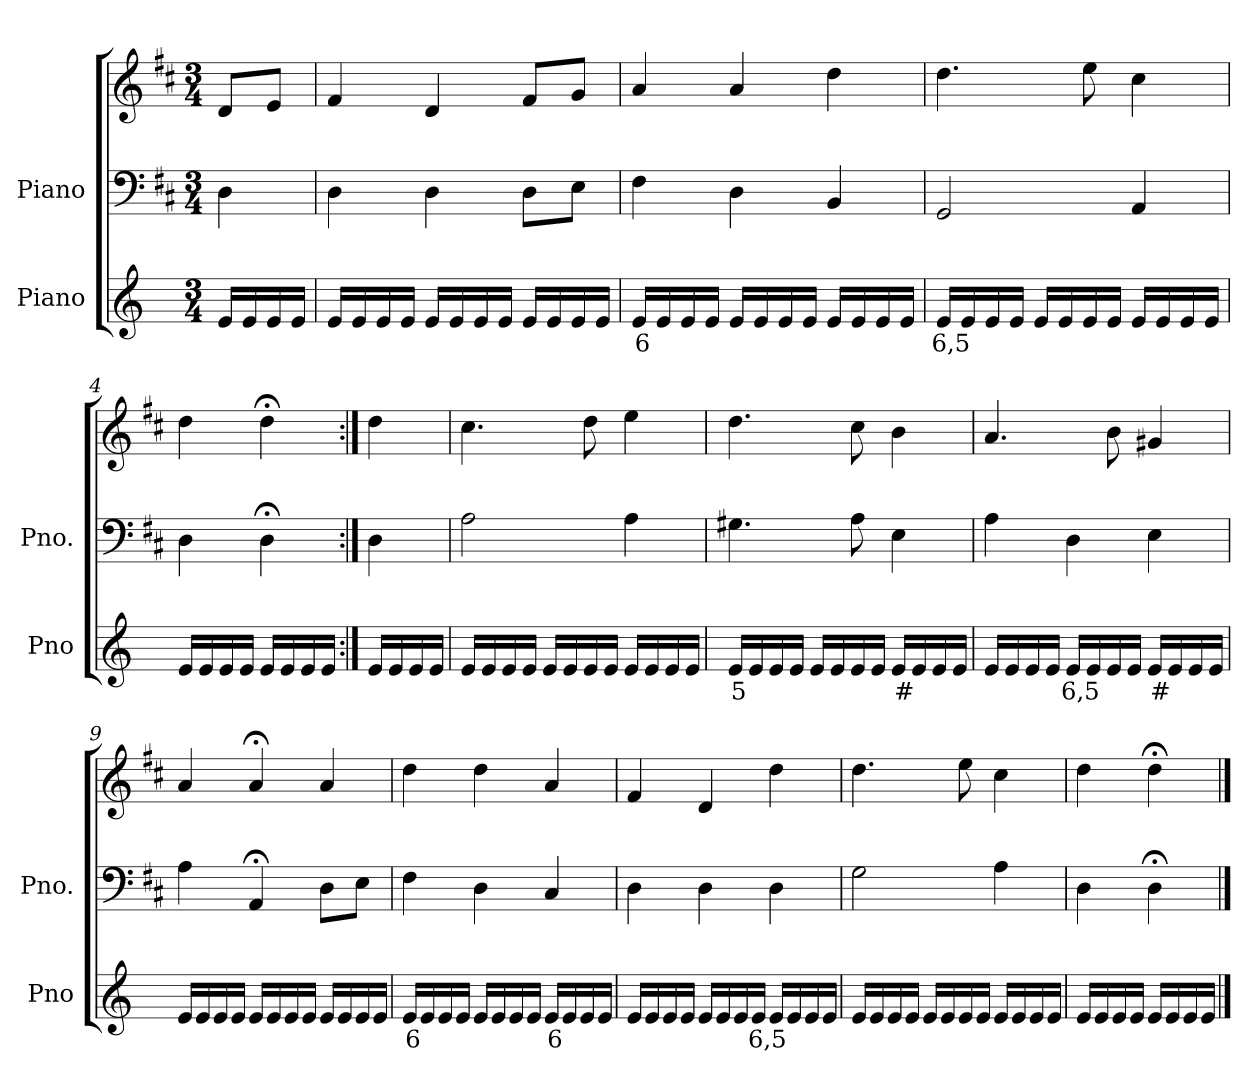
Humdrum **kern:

**kern	**text	**kern	**kern
*part2	*part2	*part1	*part1
*staff3	*staff3	*staff2	*staff1
*I"Piano	*	*I"Piano	*
*I'Pno	*	*I'Pno.	*
*clefG2	*	*clefF4	*clefG2
*k[]	*	*k[f#c#]	*k[f#c#]
*M3/4	*	*M3/4	*M3/4
=	=	=	=
16e/LL	.	4D\	8d/L
16e/	.	.	.
16e/	.	.	8e/J
16e/JJ	.	.	.
=1	=1	=1	=1
16e/LL	.	4D\	4f#/
16e/	.	.	.
16e/	.	.	.
16e/JJ	.	.	.
16e/LL	.	4D\	4d/
16e/	.	.	.
16e/	.	.	.
16e/JJ	.	.	.
16e/LL	.	8D\L	8f#/L
16e/	.	.	.
16e/	.	8E\J	8g/J
16e/JJ	.	.	.
=2	=2	=2	=2
!	!LO:LY:b	!	!
16e/LL	6	4F#\	4a/
16e/	.	.	.
16e/	.	.	.
16e/JJ	.	.	.
16e/LL	.	4D\	4a/
16e/	.	.	.
16e/	.	.	.
16e/JJ	.	.	.
16e/LL	.	4BB/	4dd\
16e/	.	.	.
16e/	.	.	.
16e/JJ	.	.	.
=3	=3	=3	=3
!	!LO:LY:b	!	!
16e/LL	6,5	2GG/	4.dd\
16e/	.	.	.
16e/	.	.	.
16e/JJ	.	.	.
16e/LL	.	.	.
16e/	.	.	.
16e/	.	.	8ee\
16e/JJ	.	.	.
16e/LL	.	4AA/	4cc#\
16e/	.	.	.
16e/	.	.	.
16e/JJ	.	.	.
=4	=4	=4	=4
16e/LL	.	4D\	4dd\
16e/	.	.	.
16e/	.	.	.
16e/JJ	.	.	.
16e/LL	.	4D;<\	4dd;<\
16e/	.	.	.
16e/	.	.	.
16e/JJ	.	.	.
=5:|!	=5:|!	=5:|!	=5:|!
16e/LL	.	4D\	4dd\
16e/	.	.	.
16e/	.	.	.
16e/JJ	.	.	.
=6	=6	=6	=6
16e/LL	.	2A\	4.cc#\
16e/	.	.	.
16e/	.	.	.
16e/JJ	.	.	.
16e/LL	.	.	.
16e/	.	.	.
16e/	.	.	8dd\
16e/JJ	.	.	.
16e/LL	.	4A\	4ee\
16e/	.	.	.
16e/	.	.	.
16e/JJ	.	.	.
=7	=7	=7	=7
!	!LO:LY:b	!	!
16e/LL	5	4.G#X\	4.dd\
16e/	.	.	.
16e/	.	.	.
16e/JJ	.	.	.
16e/LL	.	.	.
16e/	.	.	.
16e/	.	8A\	8cc#\
16e/JJ	.	.	.
!	!LO:LY:b	!	!
16e/LL	#	4E\	4b\
16e/	.	.	.
16e/	.	.	.
16e/JJ	.	.	.
=8	=8	=8	=8
16e/LL	.	4A\	4.a/
16e/	.	.	.
16e/	.	.	.
16e/JJ	.	.	.
!	!LO:LY:b	!	!
16e/LL	6,5	4D\	.
16e/	.	.	.
16e/	.	.	8b\
16e/JJ	.	.	.
!	!LO:LY:b	!	!
16e/LL	#	4E\	4g#X/
16e/	.	.	.
16e/	.	.	.
16e/JJ	.	.	.
=9	=9	=9	=9
16e/LL	.	4A\	4a/
16e/	.	.	.
16e/	.	.	.
16e/JJ	.	.	.
16e/LL	.	4AA;</	4a;</
16e/	.	.	.
16e/	.	.	.
16e/JJ	.	.	.
16e/LL	.	8D\L	4a/
16e/	.	.	.
16e/	.	8E\J	.
16e/JJ	.	.	.
=10	=10	=10	=10
!	!LO:LY:b	!	!
16e/LL	6	4F#\	4dd\
16e/	.	.	.
16e/	.	.	.
16e/JJ	.	.	.
16e/LL	.	4D\	4dd\
16e/	.	.	.
16e/	.	.	.
16e/JJ	.	.	.
!	!LO:LY:b	!	!
16e/LL	6	4C#/	4a/
16e/	.	.	.
16e/	.	.	.
16e/JJ	.	.	.
=11	=11	=11	=11
16e/LL	.	4D\	4f#/
16e/	.	.	.
16e/	.	.	.
16e/JJ	.	.	.
16e/LL	.	4D\	4d/
16e/	.	.	.
16e/	.	.	.
16e/JJ	.	.	.
!	!LO:LY:b	!	!
16e/LL	6,5	4D\	4dd\
16e/	.	.	.
16e/	.	.	.
16e/JJ	.	.	.
=12	=12	=12	=12
16e/LL	.	2G\	4.dd\
16e/	.	.	.
16e/	.	.	.
16e/JJ	.	.	.
16e/LL	.	.	.
16e/	.	.	.
16e/	.	.	8ee\
16e/JJ	.	.	.
16e/LL	.	4A\	4cc#\
16e/	.	.	.
16e/	.	.	.
16e/JJ	.	.	.
=13	=13	=13	=13
16e/LL	.	4D\	4dd\
16e/	.	.	.
16e/	.	.	.
16e/JJ	.	.	.
16e/LL	.	4D;<\	4dd;<\
16e/	.	.	.
16e/	.	.	.
16e/JJ	.	.	.
==	==	==	==
*-	*-	*-	*-
